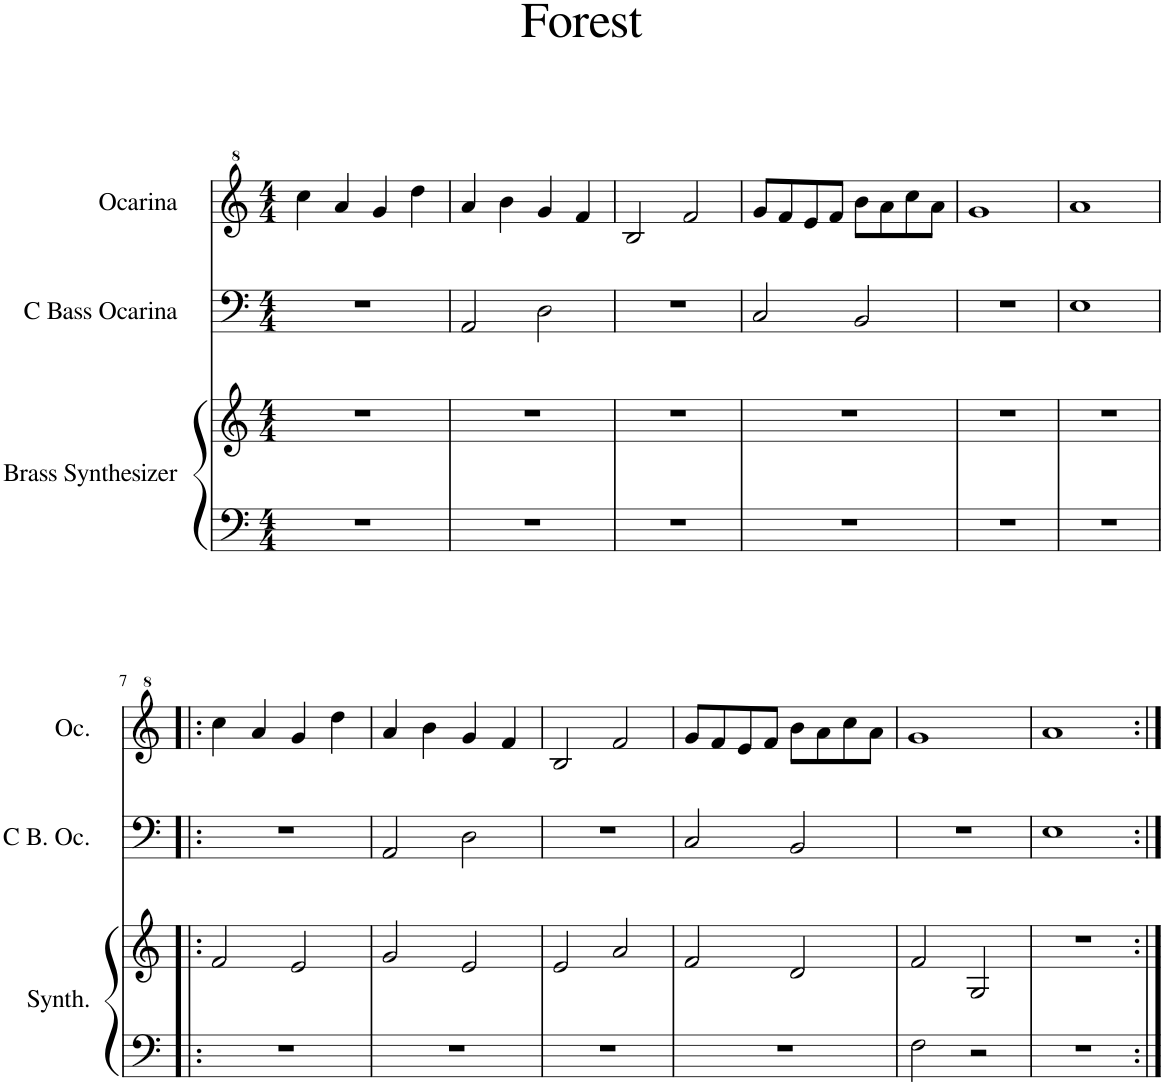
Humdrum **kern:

**kern	**kern	**kern	**kern
*part3	*part3	*part2	*part1
*staff4	*staff3	*staff2	*staff1
*I"Brass Synthesizer	*	*I"C Bass Ocarina	*I"Ocarina
*I'Synth.	*	*I'C B. Oc.	*I'Oc.
*clefF4	*clefG2	*clefF4	*clefG^2
*k[]	*k[]	*k[]	*k[]
*M4/4	*M4/4	*M4/4	*M4/4
=1	=1	=1	=1
1r	1r	1r	4ccc\
.	.	.	4aa/
.	.	.	4gg/
.	.	.	4ddd\
=2	=2	=2	=2
1r	1r	2AA/	4aa/
.	.	.	4bb\
.	.	2D\	4gg/
.	.	.	4ff/
=3	=3	=3	=3
1r	1r	1r	2b/
.	.	.	2ff/
=4	=4	=4	=4
1r	1r	2C/	8gg/L
.	.	.	8ff/
.	.	.	8ee/
.	.	.	8ff/J
.	.	2BB/	8bb\L
.	.	.	8aa\
.	.	.	8ccc\
.	.	.	8aa\J
=5	=5	=5	=5
1r	1r	1r	1gg
=6	=6	=6	=6
1r	1r	1E	1aa
!!LO:LB:g=z
=7!|:	=7!|:	=7!|:	=7!|:
1r	2f/	1r	4ccc\
.	.	.	4aa/
.	2e/	.	4gg/
.	.	.	4ddd\
=8	=8	=8	=8
1r	2g/	2AA/	4aa/
.	.	.	4bb\
.	2e/	2D\	4gg/
.	.	.	4ff/
=9	=9	=9	=9
1r	2e/	1r	2b/
.	2a/	.	2ff/
=10	=10	=10	=10
1r	2f/	2C/	8gg/L
.	.	.	8ff/
.	.	.	8ee/
.	.	.	8ff/J
.	2d/	2BB/	8bb\L
.	.	.	8aa\
.	.	.	8ccc\
.	.	.	8aa\J
=11	=11	=11	=11
2F\	2f/	1r	1gg
2r	2G/	.	.
=12	=12	=12	=12
1r	1r	1E	1aa
=:|!	=:|!	=:|!	=:|!
*-	*-	*-	*-
